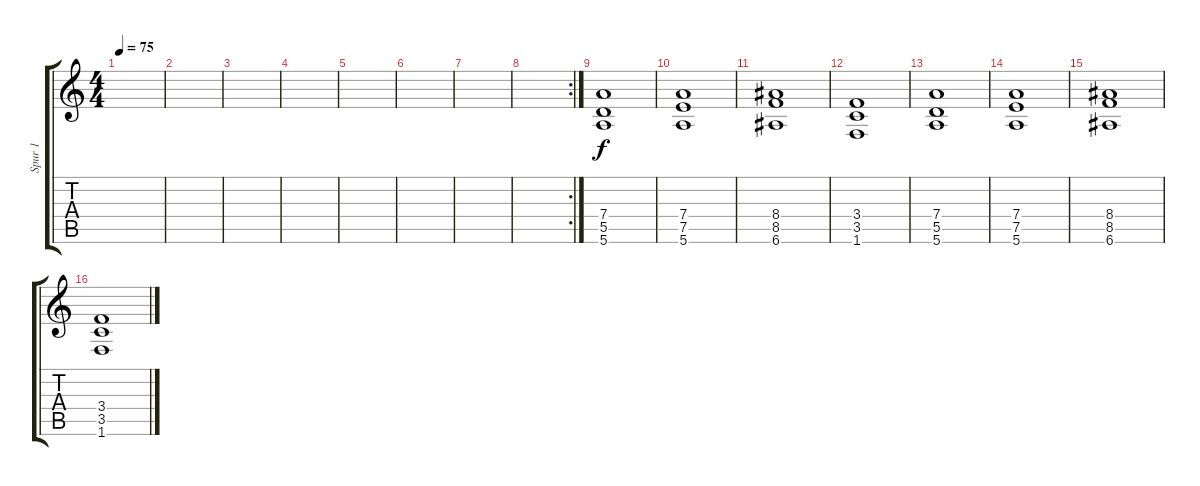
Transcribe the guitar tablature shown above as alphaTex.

\track ("Spur 1" "Spur 1") {instrument acousticguitarsteel}
\staff {score tabs}
\tuning (E4 B3 G3 D3 A2 E2) {hide}
\ts (4 4)
\tempo 75
\clef g2
\ks c
|
|
|
|
|
|
|
\rc 2
|
(7.4 5.5 5.6).1{instrument distortionguitar} |
(7.4 7.5 5.6).1 |
(8.4 8.5 6.6).1 |
(3.4 3.5 1.6).1 |
(7.4 5.5 5.6).1{instrument distortionguitar} |
(7.4 7.5 5.6).1 |
(8.4 8.5 6.6).1 |
(3.4 3.5 1.6).1
